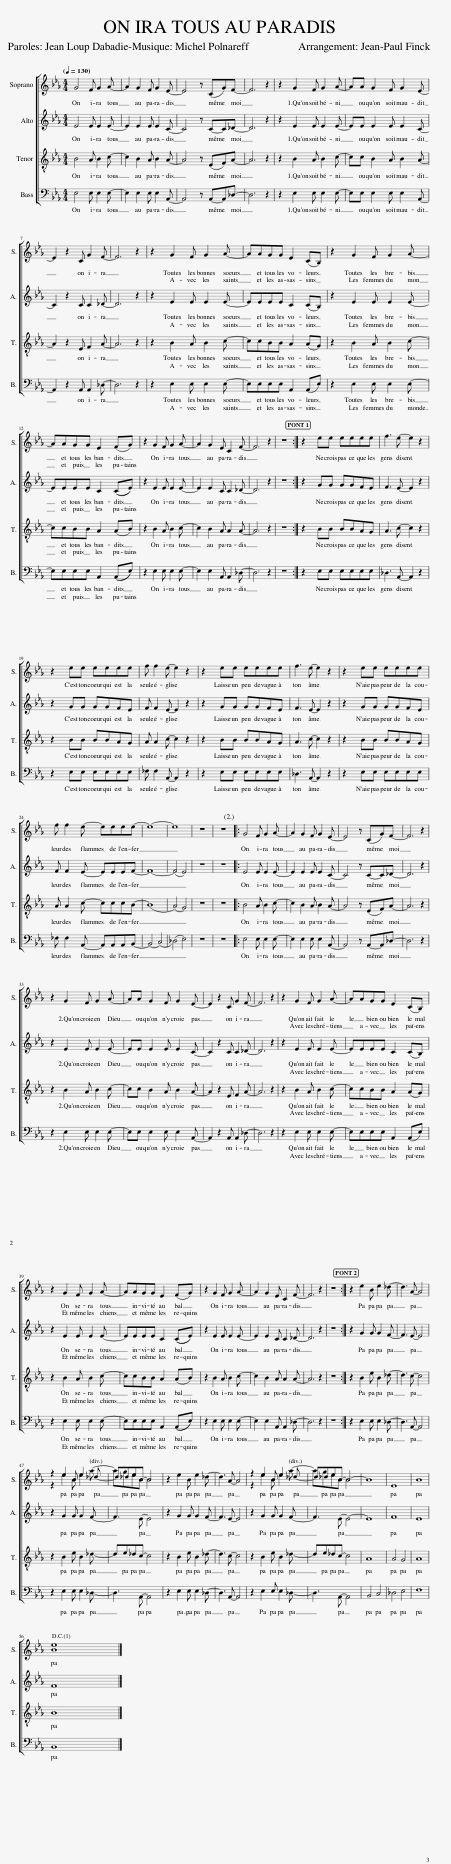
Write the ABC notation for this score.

X:1
%%score [ ( 1 2 ) 3 4 5 ]
L:1/8
Q:1/4=130
M:4/4
I:linebreak $
K:Eb
V:1 treble
V:2 treble
V:3 treble
V:4 treble-8
V:5 bass
V:1
 G4 F G2 A- | A2 G2 F G2 E- | E4 z (CG)F- | F6 z2 | z2 G2 F G2 A- | %5
 AA G2 F G2 E- |$ E2 z2 C G2 F- | F6 z2 | z2 G2 F G2 A- | AAGG E2 (CB,) | %10
 z2 G2 F G2 A- |$ AAGG E2 (FG) | z2 G2 F G2 A- | A2 G2 E C2 F- | F6 z2 | %15
 z8 :| z2 ee eeee | f3 e- e2 z2 |$ z2 ee eeee | f f2 e- e2 z2 | %20
 z2 ee eeee | f3 e- e2 z2 | z2 ee eeee |$ f f2 e- eeee- | e8- | %25
 e8 | z8 | z8!D.C.! |: G4 F G2 A- | A2 G2 F G2 E- | %30
 E4 z (CG)F- | F6 z2 |$ z2 G2 F G2 A- | AA G2 F G2 E- | E2 z2 C G2 F- | %35
 F6 z2 | z2 G2 F G2 A- | AAGG E2 (CB,) |$ z2 G2 F G2 A- | AAGG E2 (FG) | %40
 z2 G2 F G2 A- | A2 G2 E C2 F- | F6 z2 | z8 :| z2 e2 B e2 _d- | %45
 d3 A- A4 |$ z2 e2 B e2 _d- | d_deB- B4 | z2 e2 B e2 _d- | d3 A- A4 | %50
 z2 e2 B e2 _d- | d_deB- B4- | B8 | E8 | B8 |$ %55
 B8 |] %56
V:2
 x8 | x8 | x8 | x8 | x8 | %5
 x8 |$ x8 | x8 | x8 | x8 | %10
 x8 |$ x8 | x8 | x8 | x8 | %15
 x8 :| x8 | x8 |$ x8 | x8 | %20
 x8 | x8 | x8 |$ x8 | x8 | %25
 x8 | x8 | x8 |: x8 | x8 | %30
 x8 | x8 |$ x8 | x8 | x8 | %35
 x8 | x8 | x8 |$ x8 | x8 | %40
 x8 | x8 | x8 | x8 :| x8 | %45
 x8 |$ z2 e2 B e2 a- | ageB B4 | x8 | x8 | %50
 z2 e2 B e2 a- | ageB B4 | x8 | x8 | x8 |$ %55
 e8 |] %56
V:3
 E4 E E2 E- | E2 E2 E E2 C- | C4 z C-C_D- | D6 z2 | z2 E2 E E2 E- | %5
 EE E2 E E2 C- |$ C2 z2 C C2 _D- | D6 z2 | z2 E2 E E2 E- | EEEE C2 (CB,) | %10
 z2 E2 E E2 E- |$ EEEE C2 ((CE)) | z2 E2 E E2 E- | E2 E2 C C2 _D- | D6 z2 | %15
 z8 :| z2 GG GGFE | F3 E- E2 z2 |$ z2 GG GGFE | F F2 E- E2 z2 | %20
 z2 GG GGFE | F3 E- E2 z2 | z2 GG GGFE |$ F F2 E- EEEF- | F8- | %25
 (F4 E4) | z8 | z8 |: E4 E E2 E- | E2 E2 E E2 C- | %30
 C4 z C-C_D- | D6 z2 |$ z2 E2 E E2 E- | EE E2 E E2 C- | C2 z2 C C2 _D- | %35
 D6 z2 | z2 E2 E E2 E- | EEEE C2 (CB,) |$ z2 E2 E E2 E- | EEEE C2 ((CE)) | %40
 z2 E2 E E2 E- | E2 E2 C C2 _D- | D6 z2 | z8 :| z2 G2 G G2 F- | %45
 F3 E- E4 |$ z2 G2 G G2 F- | F3 E- E4 | z2 G2 G G2 F- | F3 E- E4 | %50
 z2 G2 G G2 F- | F3 E- E4- | E8 | F8 | E8 |$ %55
 F8 |] %56
V:4
 B4 A B2 c- | c2 B2 A B2 A- | A4 z (EF)A- | A6 z2 | z2 B2 A B2 c- | %5
 cc B2 A B2 A- |$ A2 z2 E F2 A- | A6 z2 | z2 B2 A B2 c- | ccBB A2 (AG) | %10
 z2 B2 A B2 c- |$ ccBB A2 (AB) | z2 B2 A B2 c- | c2 B2 A A2 A- | A6 z2 | %15
 z8 :| z2 BB BBAG | A3 c- c2 z2 |$ z2 BB BBAG | A A2 c- c2 z2 | %20
 z2 BB BBAG | A3 c- c2 z2 | z2 BB BBAG |$ A A2 c- cccB- | (B8 | %25
 (A4) G4) | z8 | z8 |: B4 A B2 c- | c2 B2 A B2 A- | %30
 A4 z (EF)A- | A6 z2 |$ z2 B2 A B2 c- | cc B2 A B2 A- | A2 z2 E F2 A- | %35
 A6 z2 | z2 B2 A B2 c- | ccBB A2 (AG) |$ z2 B2 A B2 c- | ccBB A2 (AB) | %40
 z2 B2 A B2 c- | c2 B2 A A2 A- | A6 z2 | z8 :| z2 B2 e B2 _d- | %45
 d3 c- c4 |$ z2 B2 e B2 _d- | de_dc- c4 | z2 B2 e B2 _d- | d3 c- c4 | %50
 z2 B2 e B2 _d- | de_dc- c4 | A8 | A4 G4 | A8 |$ %55
 B8 |] %56
V:5
 E,4 E, E,2 E,- | E,2 E,2 E, E,2 A,,- | A,,4 z A,,-A,,_D,- | D,6 z2 | z2 E,2 E, E,2 E,- | %5
 E,E, E,2 E, E,2 A,,- |$ A,,2 z2 A,, A,,2 _D,- | D,6 z2 | z2 E,2 E, E,2 E,- | E,E,E,E, A,,2 (A,,E,) | %10
 z2 E,2 E, E,2 E,- |$ E,E,E,E, A,,2 ((A,,E,)) | z2 E,2 E, E,2 E,- | E,2 E,2 A,, A,,2 _D,- | D,6 z2 | %15
 z8 :| z2 E,E, E,E,E,E, | _D,3 A,,- A,,2 z2 |$ z2 E,E, E,E,E,E, | _F, F,2 A,,- A,,2 z2 | %20
 z2 E,E, E,E,E,E, | _D,3 A,,- A,,2 z2 | z2 E,E, E,E,E,E, |$ _F, F,2 A,,- A,,A,,A,,B,,- | (B,,4 (C,4) | %25
 (_D,4) E,4) | z8 | z8 |: E,4 E, E,2 E,- | E,2 E,2 E, E,2 A,,- | %30
 A,,4 z A,,-A,,_D,- | D,6 z2 |$ z2 E,2 E, E,2 E,- | E,E, E,2 E, E,2 A,,- | A,,2 z2 A,, A,,2 _D,- | %35
 D,6 z2 | z2 E,2 E, E,2 E,- | E,E,E,E, A,,2 (A,,E,) |$ z2 E,2 E, E,2 E,- | E,E,E,E, A,,2 ((A,,E,)) | %40
 z2 E,2 E, E,2 E,- | E,2 E,2 A,, A,,2 _D,- | D,6 z2 | z8 :| z2 E,2 E, E,2 _D,- | %45
 D,3 A,,- A,,4 |$ z2 E,2 E, E,2 _D,- | D,3 A,,- A,,4 | z2 E,2 E, E,2 _D,- | D,3 A,,- A,,4 | %50
 z2 E,2 E, E,2 _D,- | D,3 A,,- A,,4 | B,,4 C,4 | _D,4 E,4 | F,8 |$ %55
 B,,8 |] %56
